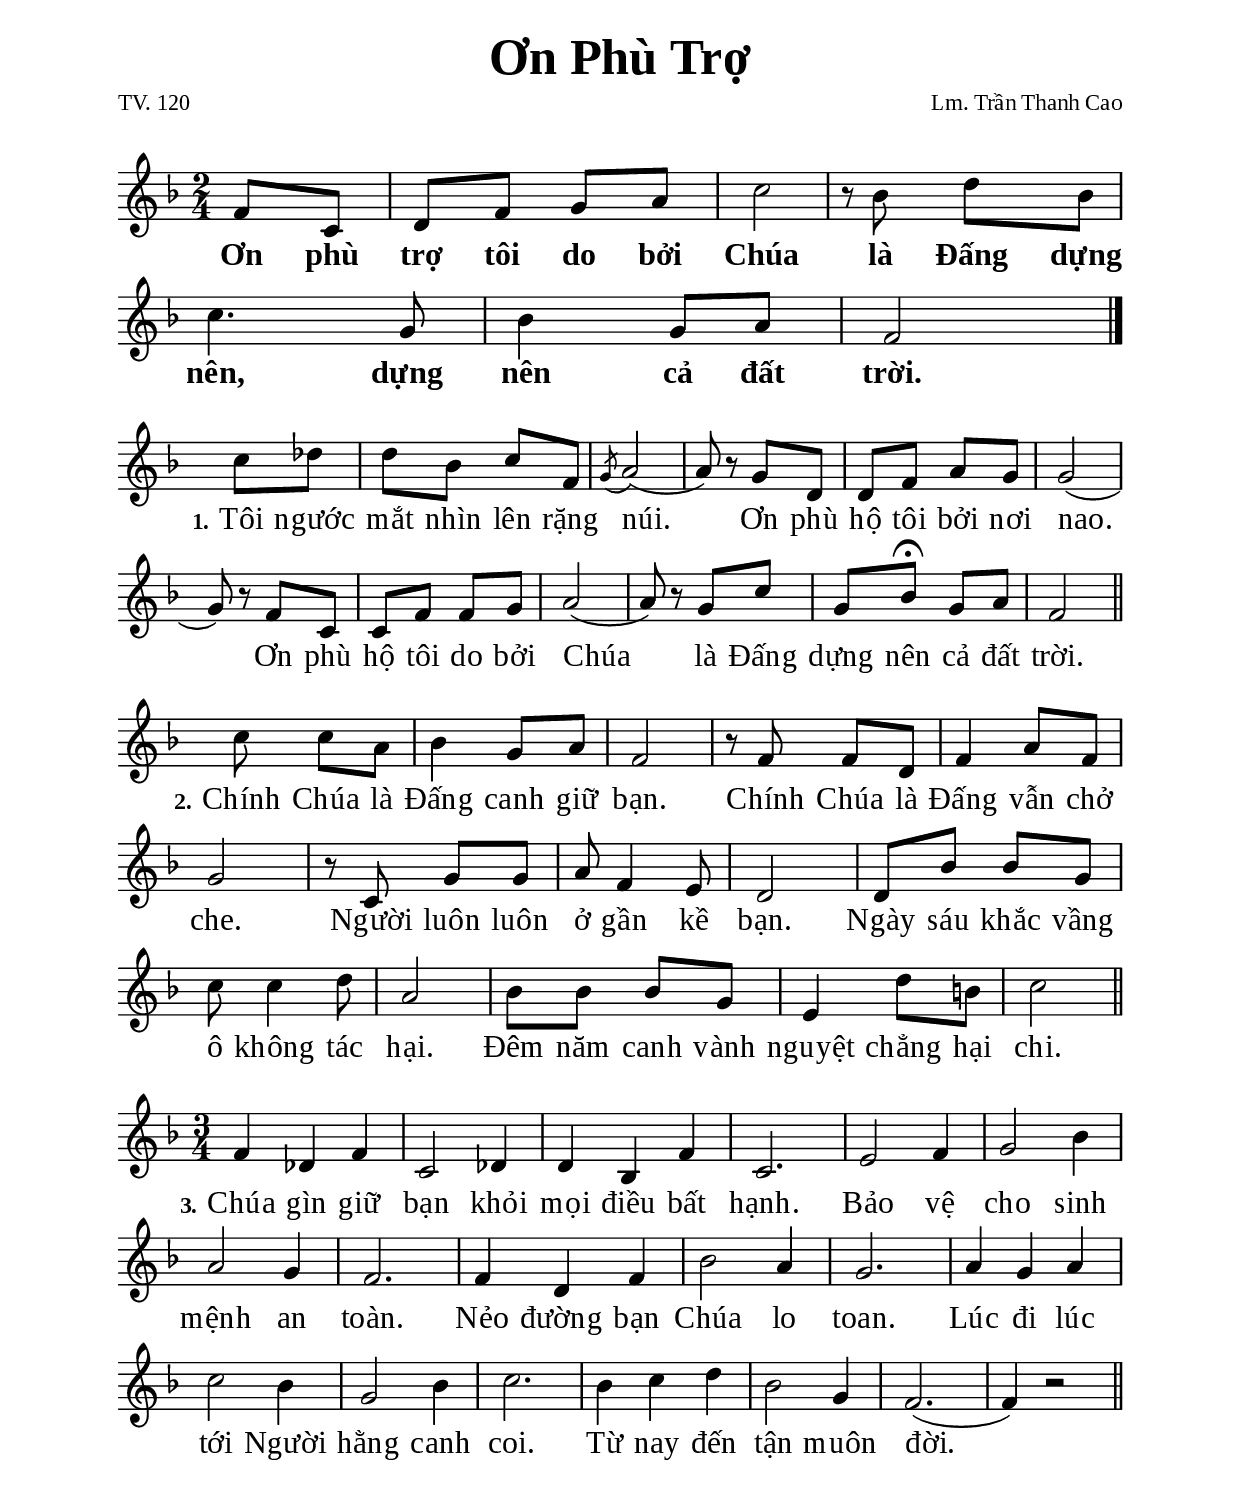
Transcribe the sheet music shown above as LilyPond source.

% Cài đặt chung
\version "2.20.0"
\include "english.ly"

\header {
  title = \markup { \fontsize #3 "Ơn Phù Trợ" }
  poet = "TV. 120"
  composer = "Lm. Trần Thanh Cao"
  arranger = " "
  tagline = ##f
}

\paper {
  #(set-paper-size "a4")
  top-margin = 15\mm
  bottom-margin = 15\mm
  left-margin = 20\mm
  right-margin = 20\mm
  indent = #0
  #(define fonts
    (make-pango-font-tree
      "Liberation Serif"
      "Liberation Serif"
      "Liberation Serif"
      (/ 20 20)))
  page-count = #1
}

% Nhạc điệp khúc
nhacDiepKhuc = \relative c' {
  \partial 4 f8 c |
  d f g a |
  c2 |
  r8 bf d bf |
  c4. g8 |
  bf4 g8 a |
  f2 \bar "|."
}

% Nhạc phiên khúc
nhacPhienKhucMot = \relative c'' {
  \partial 4 c8 df |
  d bf c f, |
  \acciaccatura g8 a2 ( |
  a8) r g d |
  d f a g |
  g2 ( |
  g8) r8 f c |
  c f f g |
  a2 ( |
  a8) r g c |
  g bf \fermata g a |
  f2 \bar "||"
}

nhacPhienKhucHai = \relative c'' {
  \partial 4. c8 c a |
  bf4 g8 a |
  f2 |
  r8 f f d |
  f4 a8 f |
  g2 |
  r8 c, g' g |
  a f4 e8 |
  d2 |
  d8 bf' bf g |
  c c4 d8 |
  a2 |
  bf8 bf bf g |
  e4 d'8 b! |
  c2 \bar "||"
}

nhacPhienKhucBa = \relative c' {
  f4 df f |
  c2 df4 |
  d bf f' |
  c2. |
  e2 f4 |
  g2 bf4 |
  a2 g4 |
  f2. |
  f4 d f |
  bf2 a4 |
  g2. |
  a4 g a |
  c2 bf4 |
  g2 bf4 |
  c2. |
  bf4 c d |
  bf2 g4 |
  f2. ( |
  f4) r2 \bar "||"
}

% Lời điệp khúc
loiDiepKhuc = \lyricmode {
  Ơn phù trợ tôi do bởi Chúa
  là Đấng dựng nên, dựng nên cả đất trời.
}

% Lời phiên khúc
loiPhienKhucMot = \lyricmode {
  \set stanza = #"1."
  Tôi ngước mắt nhìn lên rặng núi.
  Ơn phù hộ tôi bởi nơi nao.
  Ơn phù hộ tôi do bởi Chúa
  là Đấng dựng nên cả đất trời.
}

loiPhienKhucHai = \lyricmode {
  \set stanza = #"2."
  Chính Chúa là Đấng canh giữ bạn.
  Chính Chúa là Đấng vẫn chở che.
  Người luôn luôn ở gần kề bạn.
  Ngày sáu khắc vầng ô không tác hại.
  Đêm năm canh vành nguyệt chẳng hại chi.
}

loiPhienKhucBa = \lyricmode {
  \set stanza = #"3."
  Chúa gìn giữ bạn khỏi mọi điều bất hạnh.
  Bảo vệ cho sinh mệnh an toàn.
  Nẻo đường bạn Chúa lo toan.
  Lúc đi lúc tới Người hằng canh coi.
  Từ nay đến tận muôn đời.
}


% Dàn trang
\score {
  \new ChoirStaff <<
    \new Staff = diepKhuc \with {
        \consists "Merge_rests_engraver"
        \magnifyStaff #(magstep +1)
      }
      <<
      \new Voice = beSop {
        \key f \major \time 2/4 \stemNeutral \nhacDiepKhuc
      }
    >>
    \new Lyrics \lyricsto beSop \loiDiepKhuc
  >>
  \layout {
    \override Lyrics.LyricText.font-series = #'bold
    \override Lyrics.LyricText.font-size = #+3
    \override Lyrics.LyricSpace.minimum-distance = #4.0
    \override Score.BarNumber.break-visibility = ##(#f #f #f)
  }
}

\score {
  \new ChoirStaff <<
    \new Staff = phienKhuc \with {
        \magnifyStaff #(magstep +1)
      }
      <<
      \new Voice = beSop {
        \key f \major \time 2/4 \nhacPhienKhucMot
      }
    >>
    \new Lyrics \lyricsto beSop \loiPhienKhucMot
  >>
  \layout {
    \override Staff.TimeSignature.transparent = ##t
    \override Lyrics.LyricText.font-size = #+3
    \override Lyrics.LyricSpace.minimum-distance = #1.0
    \override Score.BarNumber.break-visibility = ##(#f #f #f)
  } 
}

\score {
  \new ChoirStaff <<
    \new Staff = phienKhuc \with {
        \magnifyStaff #(magstep +1)
      }
      <<
      \new Voice = beSop {
        \key f \major \time 2/4 \nhacPhienKhucHai
      }
    >>
    \new Lyrics \lyricsto beSop \loiPhienKhucHai
  >>
  \layout {
    \override Staff.TimeSignature.transparent = ##t
    \override Lyrics.LyricText.font-size = #+3
    \override Lyrics.LyricSpace.minimum-distance = #1.0
    \override Score.BarNumber.break-visibility = ##(#f #f #f)
  } 
}

\score {
  \new ChoirStaff <<
    \new Staff = phienKhuc \with {
        \magnifyStaff #(magstep +1)
      }
      <<
      \new Voice = beSop {
        \key f \major \time 3/4 \nhacPhienKhucBa
      }
    >>
    \new Lyrics \lyricsto beSop \loiPhienKhucBa
  >>
  \layout {
    %\override Staff.TimeSignature.transparent = ##t
    \override Lyrics.LyricText.font-size = #+3
    \override Lyrics.LyricSpace.minimum-distance = #1.0
    \override Score.BarNumber.break-visibility = ##(#f #f #f)
  } 
}
